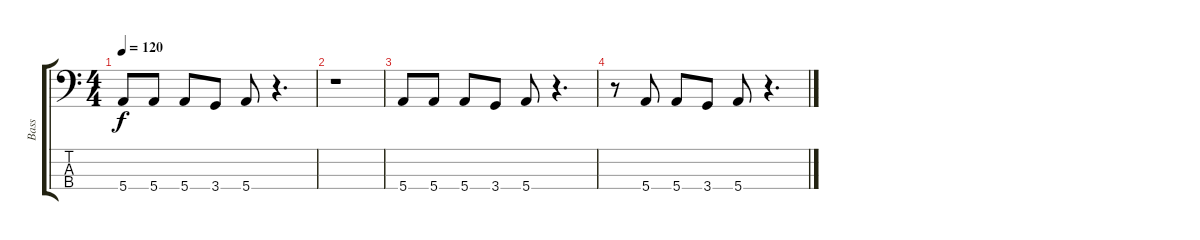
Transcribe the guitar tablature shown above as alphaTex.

\track ("Bass" "Bass") {instrument slapbass1}
\staff {score tabs}
\tuning (G2 D2 A1 E1) {hide}
\ts (4 4)
\tempo 120
\clef f4
\ks c
5.4.8{dy f} 5.4.8 5.4.8 3.4.8 5.4.8 r.4{d} |
r.1 |
5.4.8 5.4.8 5.4.8 3.4.8 5.4.8 r.4{d} |
r.8 5.4.8 5.4.8 3.4.8 5.4.8 r.4{d}
